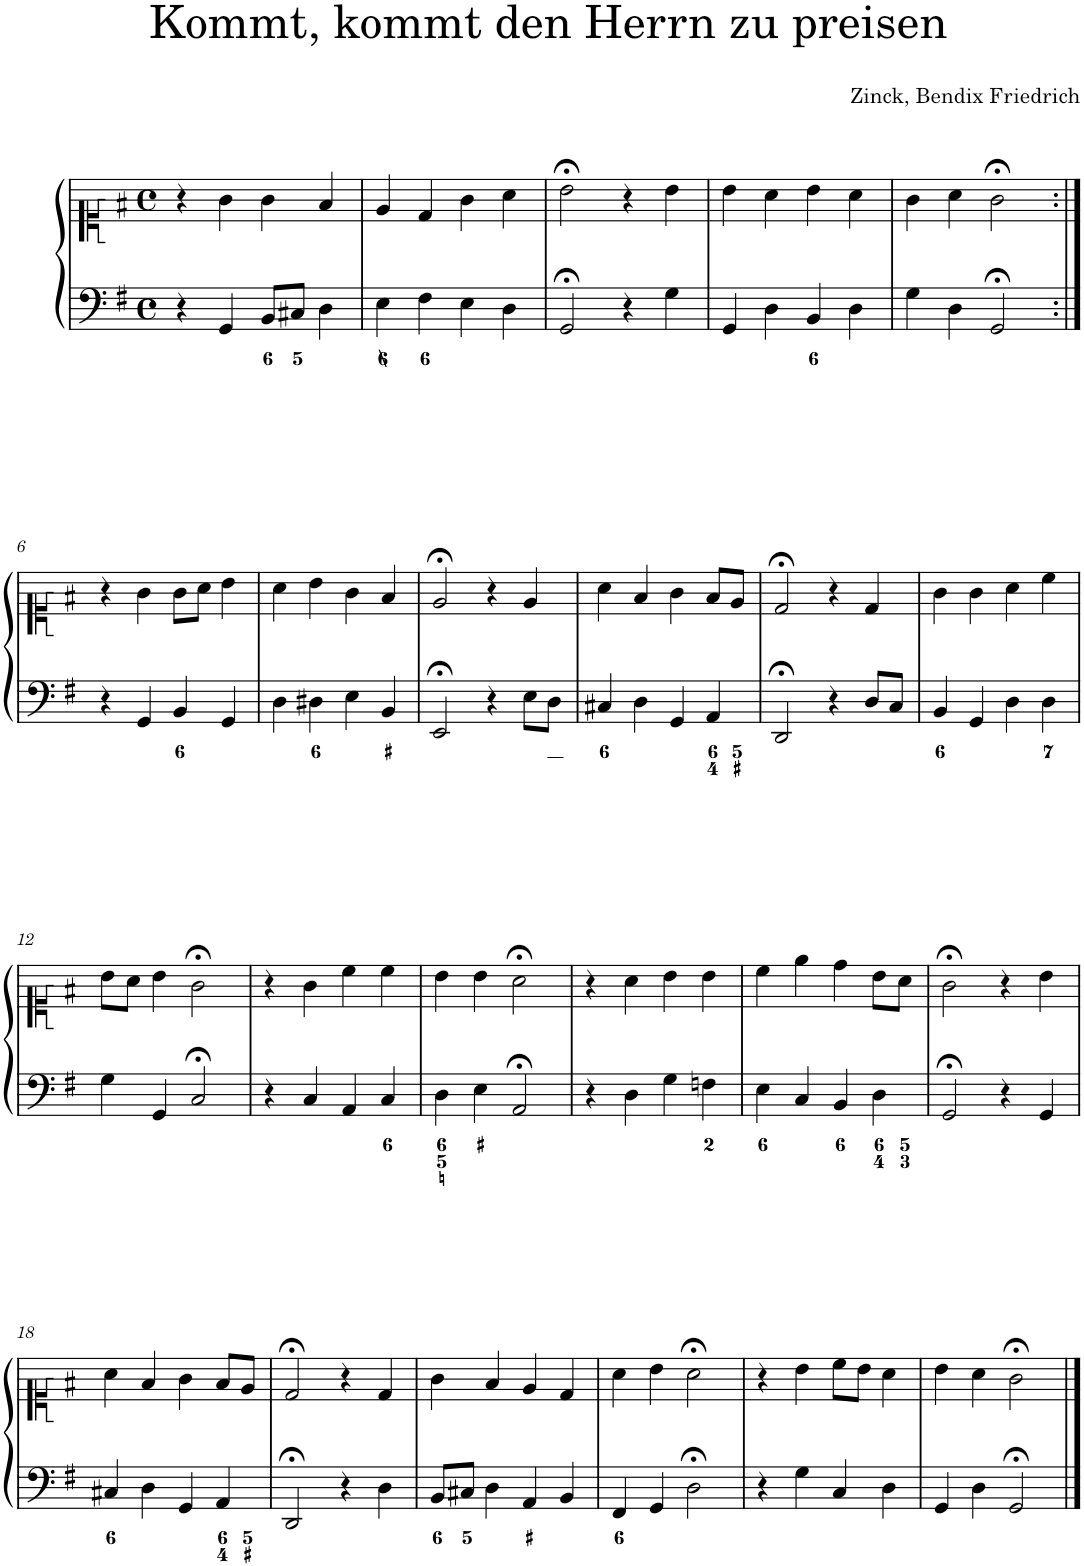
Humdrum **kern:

**kern	**kern
*part1	*part1
*staff2	*staff1
*I"Piano	*
*I'Pno.	*
*clefF4	*clefC1
*k[f#]	*k[f#]
*M4/4	*M4/4
*met(c)	*met(c)
=1	=1
4r	4r
4GG/	4g\
8BB/L	4g\
8C#X/J	.
4D\	4f#/
=2	=2
4E\	4e/
4F#\	4d/
4E\	4g\
4D\	4a\
=3	=3
2GG;</	2b;<\
4r	4r
4G\	4b\
=4	=4
4GG/	4b\
4D\	4a\
4BB/	4b\
4D\	4a\
=5	=5
4G\	4g\
4D\	4a\
2GG;</	2g;<\
!!LO:LB:g=z
=6:|!	=6:|!
4r	4r
4GG/	4g\
4BB/	8g\L
.	8a\J
4GG/	4b\
=7	=7
4D\	4a\
4D#X\	4b\
4E\	4g\
4BB/	4f#/
=8	=8
2EE;</	2e;</
4r	4r
8E\L	4e/
8D\J	.
=9	=9
4C#X/	4a\
4D\	4f#/
4GG/	4g\
4AA/	8f#/L
.	8e/J
=10	=10
2DD;</	2d;</
4r	4r
8D/L	4d/
8C/J	.
=11	=11
4BB/	4g\
4GG/	4g\
4D\	4a\
4D\	4cc\
!!LO:LB:g=z
=12	=12
4G\	8b\L
.	8a\J
4GG/	4b\
2C;</	2g;<\
=13	=13
4r	4r
4C/	4g\
4AA/	4cc\
4C/	4cc\
=14	=14
4D\	4b\
4E\	4b\
2AA;</	2a;<\
=15	=15
4r	4r
4D\	4a\
4G\	4b\
4Fn\	4b\
=16	=16
4E\	4cc\
4C/	4ee\
4BB/	4dd\
4D\	8b\L
.	8a\J
=17	=17
2GG;</	2g;<\
4r	4r
4GG/	4b\
!!LO:LB:g=z
=18	=18
4C#X/	4a\
4D\	4f#/
4GG/	4g\
4AA/	8f#/L
.	8e/J
=19	=19
2DD;</	2d;</
4r	4r
4D\	4d/
=20	=20
8BB/L	4g\
8C#X/J	.
4D\	4f#/
4AA/	4e/
4BB/	4d/
=21	=21
4FF#/	4a\
4GG/	4b\
2D;<\	2a;<\
=22	=22
4r	4r
4G\	4b\
4C/	8cc\L
.	8b\J
4D\	4a\
=23	=23
4GG/	4b\
4D\	4a\
2GG;</	2g;<\
==	==
*-	*-
